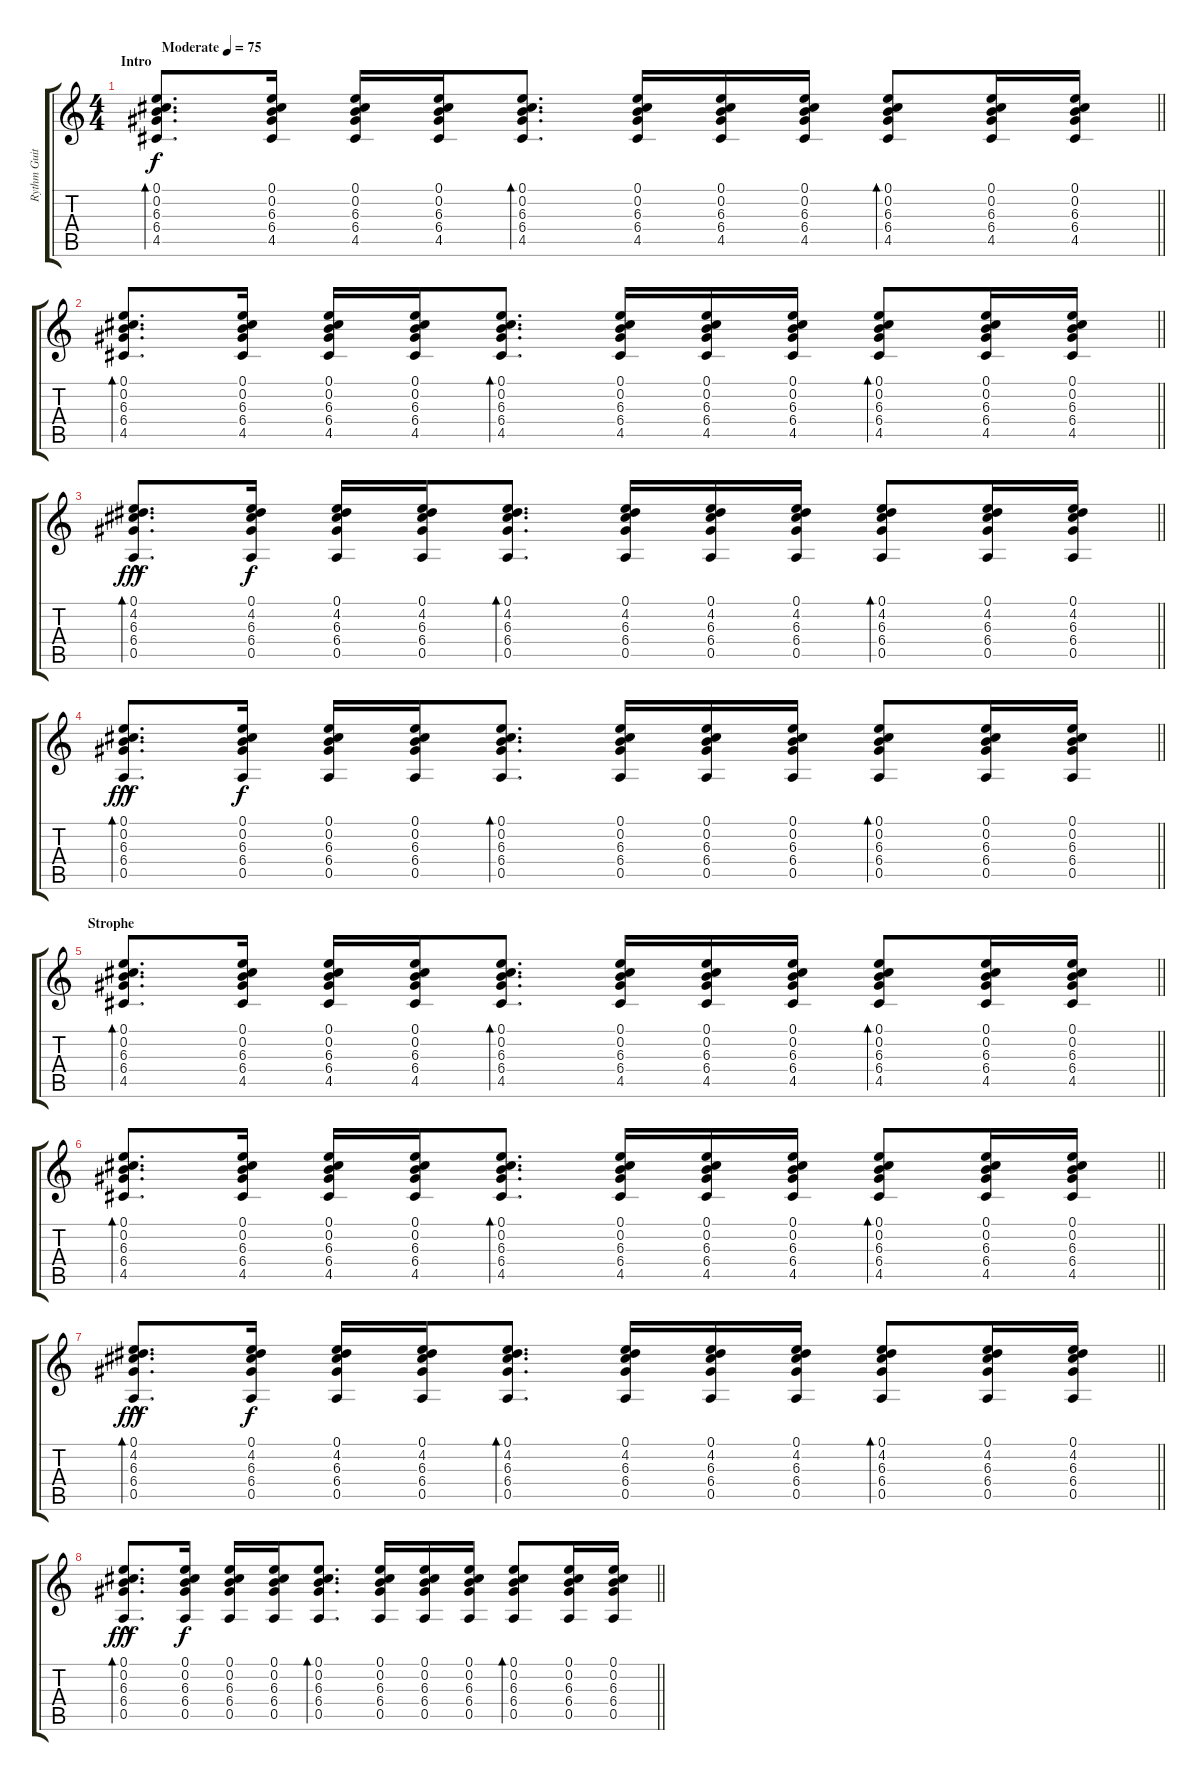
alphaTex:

\track ("Rythm Guitar" "Rythm Guit") {instrument acousticguitarsteel}
\staff {score tabs}
\tuning (E4 B3 G3 D3 A2 E2) {hide}
\ts (4 4)
\section ("" "Intro")
\tempo (75 "Moderate")
\clef g2
\barLineRight lightlight
\ks c
(0.1 0.2 6.3 6.4 4.5).8{d bd 30 dy f instrument acousticguitarsteel} (0.1 0.2 6.3 6.4 4.5).16 (0.1 0.2 6.3 6.4 4.5).16 (0.1 0.2 6.3 6.4 4.5).16 (0.1 0.2 6.3 6.4 4.5).8{d bd 30} (0.1 0.2 6.3 6.4 4.5).16 (0.1 0.2 6.3 6.4 4.5).16 (0.1 0.2 6.3 6.4 4.5).16 (0.1 0.2 6.3 6.4 4.5).8{bd 30} (0.1 0.2 6.3 6.4 4.5).16 (0.1 0.2 6.3 6.4 4.5).16 |
\barLineRight lightlight
(0.1 0.2 6.3 6.4 4.5).8{d bd 30} (0.1 0.2 6.3 6.4 4.5).16 (0.1 0.2 6.3 6.4 4.5).16 (0.1 0.2 6.3 6.4 4.5).16 (0.1 0.2 6.3 6.4 4.5).8{d bd 30} (0.1 0.2 6.3 6.4 4.5).16 (0.1 0.2 6.3 6.4 4.5).16 (0.1 0.2 6.3 6.4 4.5).16 (0.1 0.2 6.3 6.4 4.5).8{bd 30} (0.1 0.2 6.3 6.4 4.5).16 (0.1 0.2 6.3 6.4 4.5).16 |
\barLineRight lightlight
(0.1 4.2{hac} 6.3 6.4 0.5).8{d bd 30 dy fff} (0.1 4.2 6.3 6.4 0.5).16{dy f} (0.1 4.2 6.3 6.4 0.5).16 (0.1 4.2 6.3 6.4 0.5).16 (0.1 4.2 6.3 6.4 0.5).8{d bd 30} (0.1 4.2 6.3 6.4 0.5).16 (0.1 4.2 6.3 6.4 0.5).16 (0.1 4.2 6.3 6.4 0.5).16 (0.1 4.2 6.3 6.4 0.5).8{bd 30} (0.1 4.2 6.3 6.4 0.5).16 (0.1 4.2 6.3 6.4 0.5).16 |
\barLineRight lightlight
(0.1 0.2 6.3{hac} 6.4 0.5).8{d bd 30 dy fff} (0.1 0.2 6.3 6.4 0.5).16{dy f} (0.1 0.2 6.3 6.4 0.5).16 (0.1 0.2 6.3 6.4 0.5).16 (0.1 0.2 6.3 6.4 0.5).8{d bd 30} (0.1 0.2 6.3 6.4 0.5).16 (0.1 0.2 6.3 6.4 0.5).16 (0.1 0.2 6.3 6.4 0.5).16 (0.1 0.2 6.3 6.4 0.5).8{bd 30} (0.1 0.2 6.3 6.4 0.5).16 (0.1 0.2 6.3 6.4 0.5).16 |
\section ("" "Strophe")
\barLineRight lightlight
(0.1 0.2 6.3 6.4 4.5).8{d bd 30} (0.1 0.2 6.3 6.4 4.5).16 (0.1 0.2 6.3 6.4 4.5).16 (0.1 0.2 6.3 6.4 4.5).16 (0.1 0.2 6.3 6.4 4.5).8{d bd 30} (0.1 0.2 6.3 6.4 4.5).16 (0.1 0.2 6.3 6.4 4.5).16 (0.1 0.2 6.3 6.4 4.5).16 (0.1 0.2 6.3 6.4 4.5).8{bd 30} (0.1 0.2 6.3 6.4 4.5).16 (0.1 0.2 6.3 6.4 4.5).16 |
\barLineRight lightlight
(0.1 0.2 6.3 6.4 4.5).8{d bd 30} (0.1 0.2 6.3 6.4 4.5).16 (0.1 0.2 6.3 6.4 4.5).16 (0.1 0.2 6.3 6.4 4.5).16 (0.1 0.2 6.3 6.4 4.5).8{d bd 30} (0.1 0.2 6.3 6.4 4.5).16 (0.1 0.2 6.3 6.4 4.5).16 (0.1 0.2 6.3 6.4 4.5).16 (0.1 0.2 6.3 6.4 4.5).8{bd 30} (0.1 0.2 6.3 6.4 4.5).16 (0.1 0.2 6.3 6.4 4.5).16 |
\barLineRight lightlight
(0.1 4.2{hac} 6.3 6.4 0.5).8{d bd 30 dy fff} (0.1 4.2 6.3 6.4 0.5).16{dy f} (0.1 4.2 6.3 6.4 0.5).16 (0.1 4.2 6.3 6.4 0.5).16 (0.1 4.2 6.3 6.4 0.5).8{d bd 30} (0.1 4.2 6.3 6.4 0.5).16 (0.1 4.2 6.3 6.4 0.5).16 (0.1 4.2 6.3 6.4 0.5).16 (0.1 4.2 6.3 6.4 0.5).8{bd 30} (0.1 4.2 6.3 6.4 0.5).16 (0.1 4.2 6.3 6.4 0.5).16 |
\barLineRight lightlight
(0.1 0.2 6.3{hac} 6.4 0.5).8{d bd 30 dy fff} (0.1 0.2 6.3 6.4 0.5).16{dy f} (0.1 0.2 6.3 6.4 0.5).16 (0.1 0.2 6.3 6.4 0.5).16 (0.1 0.2 6.3 6.4 0.5).8{d bd 30} (0.1 0.2 6.3 6.4 0.5).16 (0.1 0.2 6.3 6.4 0.5).16 (0.1 0.2 6.3 6.4 0.5).16 (0.1 0.2 6.3 6.4 0.5).8{bd 30} (0.1 0.2 6.3 6.4 0.5).16 (0.1 0.2 6.3 6.4 0.5).16
